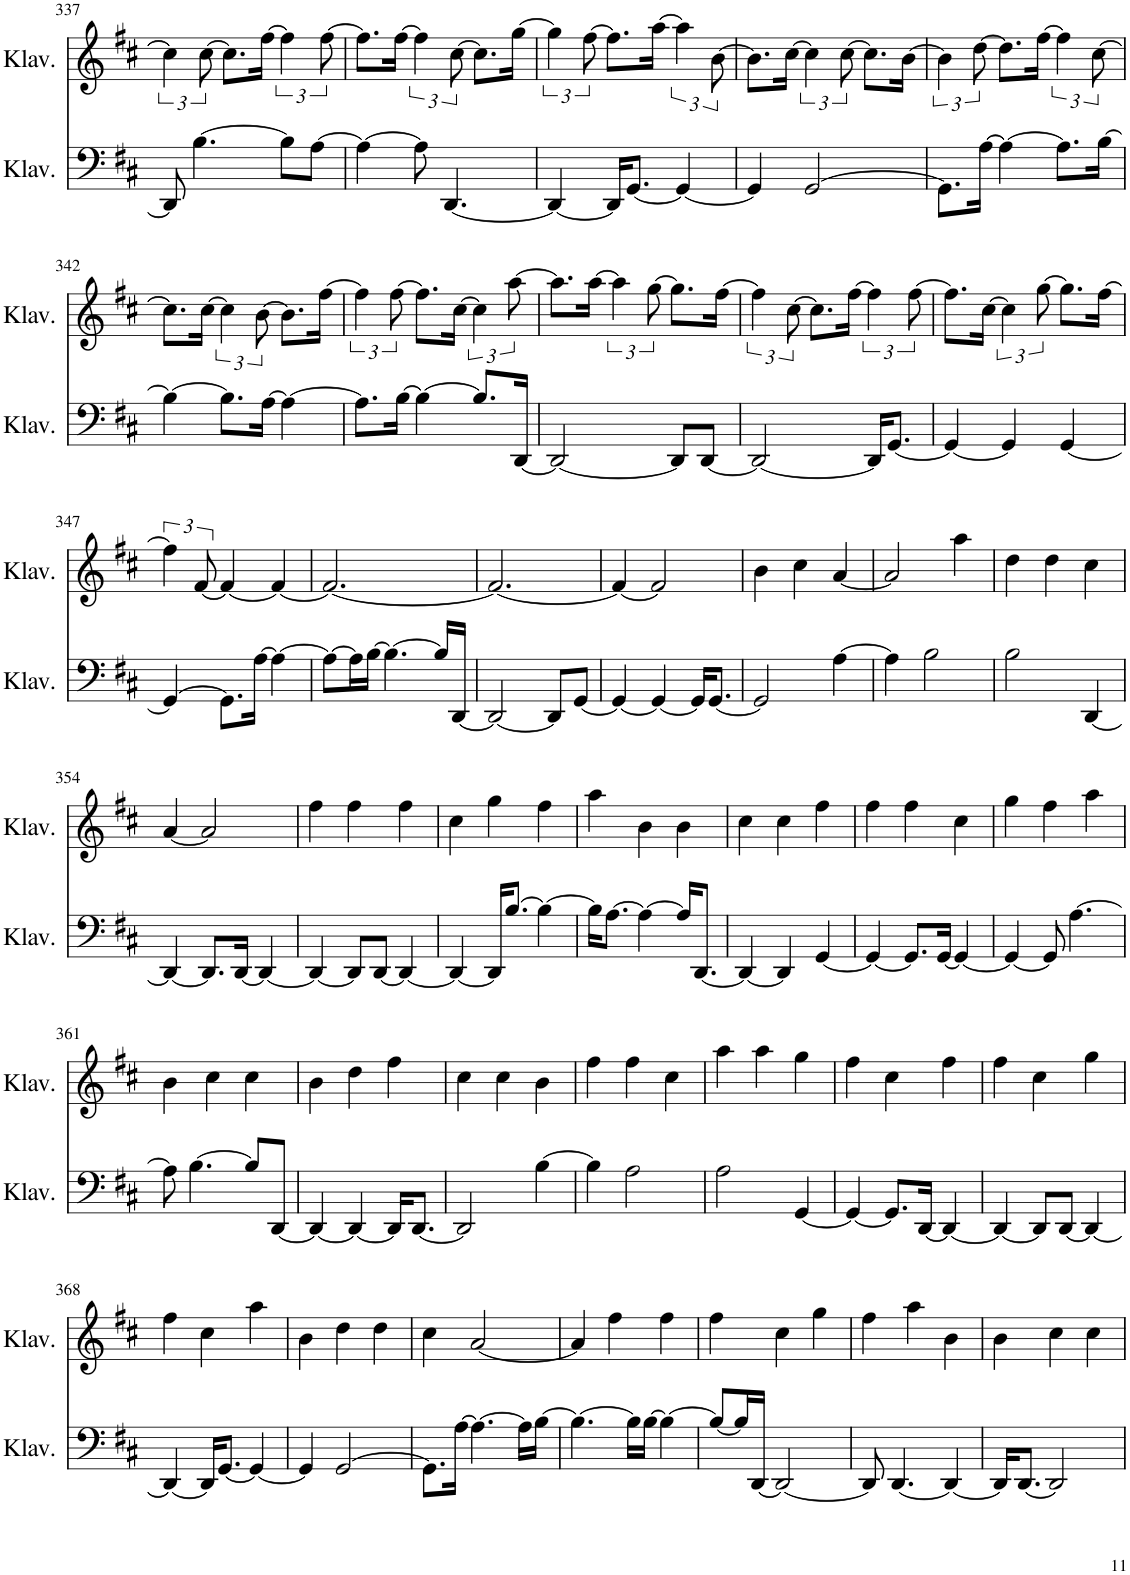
**kern	**kern
*part2	*part1
*staff2	*staff1
*I"Klavier	*I"Klavier
*I'Klav.	*I'Klav.
!!LO:PB:g=z
*clefF4	*clefG2
*k[f#c#]	*k[f#c#]
*M3/4	*M3/4
=337	=337
8DD/]	4cc#\]
[4.B\	.
.	8.cc#\L]
.	[16ff#\Jk
8B\L]	4ff#\]
[8A\J	.
=338	=338
4A\_	8.ff#\L]
.	[16ff#\Jk
8A\]	6ff#\]
[4.DD/	.
.	[12cc#\
.	8.cc#\L]
.	[16gg\Jk
=339	=339
4DD/_	6gg\]
.	[12ff#\
16DD/KL]	8.ff#\L]
[8.GG/J	.
.	[16aa\Jk
4GG/_	6aa\]
.	[12b\
=340	=340
4GG/]	8.b\L]
.	[16cc#\Jk
[2GG/	4cc#\]
.	8.cc#\L]
.	[16b\Jk
=341	=341
8.GG\L]	6b\]
.	[12dd\
[16A\Jk	.
4A\_	8.dd\L]
.	[16ff#\Jk
8.A\L]	6ff#\]
.	[12cc#\
[16B\Jk	.
!!LO:LB:g=z
=342	=342
4B\_	8.cc#\L]
.	[16cc#\Jk
8.B\L]	6cc#\]
.	[12b\
[16A\Jk	.
4A\_	8.b\L]
.	[16ff#\Jk
=343	=343
8.A\L]	4ff#\]
[16B\Jk	.
4B\_	8.ff#\L]
.	[16cc#\Jk
8.B/L]	6cc#\]
.	[12aa\
[16DD/Jk	.
=344	=344
2DD/_	8.aa\L]
.	[16aa\Jk
.	6aa\]
.	[12gg\
8DD/L]	8.gg\L]
[8DD/J	.
.	[16ff#\Jk
=345	=345
2DD/_	6ff#\]
.	[12cc#\
.	8.cc#\L]
.	[16ff#\Jk
16DD/KL]	4ff#\]
[8.GG/J	.
=346	=346
4GG/_	8.ff#\L]
.	[16cc#\Jk
4GG/]	6cc#\]
.	[12gg\
[4GG/	8.gg\L]
.	[16ff#\Jk
!!LO:LB:g=z
=347	=347
4GG/_	6ff#\]
.	[12f#/
8.GG\L]	4f#/_
[16A\Jk	.
4A\_	4f#/_
=348	=348
8A\L_	2.f#/_
16A\L]	.
[16B\JJ	.
4.B\_	.
16B/LL]	.
[16DD/JJ	.
=349	=349
2DD/_	2.f#/_
8DD/L]	.
[8GG/J	.
=350	=350
4GG/_	4f#/_
4GG/_	2f#/]
16GG/KL]	.
[8.GG/J	.
=351	=351
2GG/]	4b\
.	4cc#\
[4A\	[4a/
=352	=352
4A\]	2a/]
2B\	.
.	4aa\
=353	=353
2B\	4dd\
.	4dd\
[4DD/	4cc#\
!!LO:LB:g=z
=354	=354
4DD/_	[4a/
8.DD/L]	2a/]
[16DD/Jk	.
4DD/_	.
=355	=355
4DD/_	4ff#\
8DD/L]	4ff#\
[8DD/J	.
4DD/_	4ff#\
=356	=356
4DD/_	4cc#\
16DD/KL]	4gg\
[8.B/J	.
4B\_	4ff#\
=357	=357
16B\KL]	4aa\
[8.A\J	.
4A\_	4b\
16A/KL]	4b\
[8.DD/J	.
=358	=358
4DD/_	4cc#\
4DD/]	4cc#\
[4GG/	4ff#\
=359	=359
4GG/_	4ff#\
8.GG/L]	4ff#\
[16GG/Jk	.
4GG/_	4cc#\
=360	=360
4GG/_	4gg\
8GG/]	4ff#\
[4.A\	.
.	4aa\
!!LO:LB:g=z
=361	=361
8A\]	4b\
[4.B\	.
.	4cc#\
8B/L]	4cc#\
[8DD/J	.
=362	=362
4DD/_	4b\
4DD/_	4dd\
16DD/KL]	4ff#\
[8.DD/J	.
=363	=363
2DD/]	4cc#\
.	4cc#\
[4B\	4b\
=364	=364
4B\]	4ff#\
2A\	4ff#\
.	4cc#\
=365	=365
2A\	4aa\
.	4aa\
[4GG/	4gg\
=366	=366
4GG/_	4ff#\
8.GG/L]	4cc#\
[16DD/Jk	.
4DD/_	4ff#\
=367	=367
4DD/_	4ff#\
8DD/L]	4cc#\
[8DD/J	.
4DD/_	4gg\
!!LO:LB:g=z
=368	=368
4DD/_	4ff#\
16DD/KL]	4cc#\
[8.GG/J	.
4GG/_	4aa\
=369	=369
4GG/]	4b\
[2GG/	4dd\
.	4dd\
=370	=370
8.GG\L]	4cc#\
[16A\Jk	.
4.A\_	[2a/
16A\LL]	.
[16B\JJ	.
=371	=371
4.B\_	4a/]
.	4ff#\
16B\LL]	.
[16B\JJ	.
4B\_	4ff#\
=372	=372
8B/L_	4ff#\
16B/L]	.
[16DD/JJ	.
2DD/_	4cc#\
.	4gg\
=373	=373
8DD/]	4ff#\
[4.DD/	.
.	4aa\
4DD/_	4b\
=374	=374
16DD/KL]	4b\
[8.DD/J	.
2DD/]	4cc#\
.	4cc#\
=	=
*-	*-
